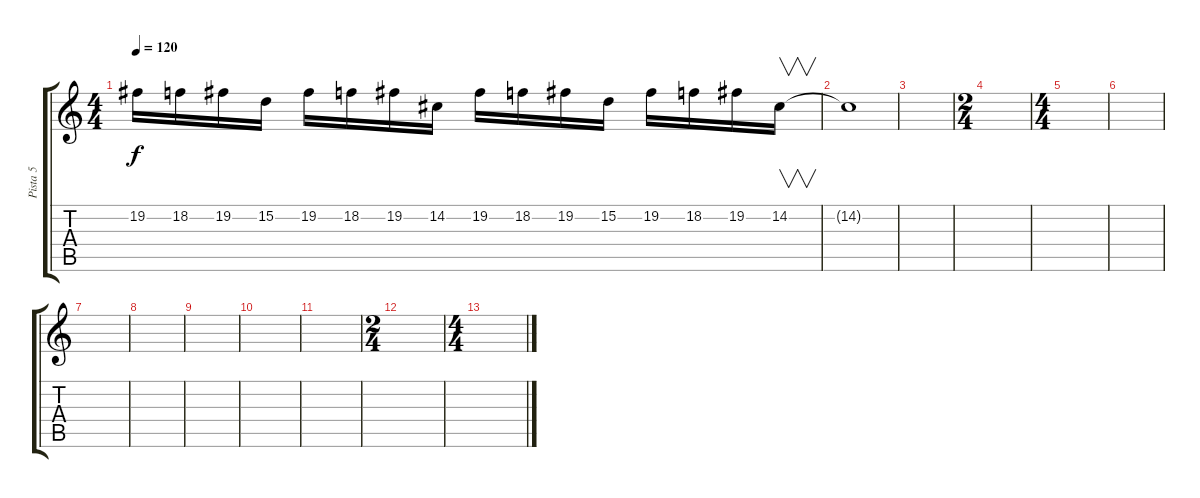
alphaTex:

\track ("Pista 5" "Pista 5") {instrument lead2sawtooth}
\staff {score tabs}
\tuning (E4 B3 G3 D3 A2 E2) {hide}
\ts (4 4)
\tempo 120
\clef g2
\ks c
19.2.16{dy f} 18.2.16 19.2.16 15.2.16 19.2.16 18.2.16 19.2.16 14.2.16 19.2.16 18.2.16 19.2.16 15.2.16 19.2.16 18.2.16 19.2.16 14.2.16{v} |
14.2{t}.1 |
|
\ts (2 4)
|
\ts (4 4)
|
|
|
|
|
|
|
\ts (2 4)
|
\ts (4 4)
